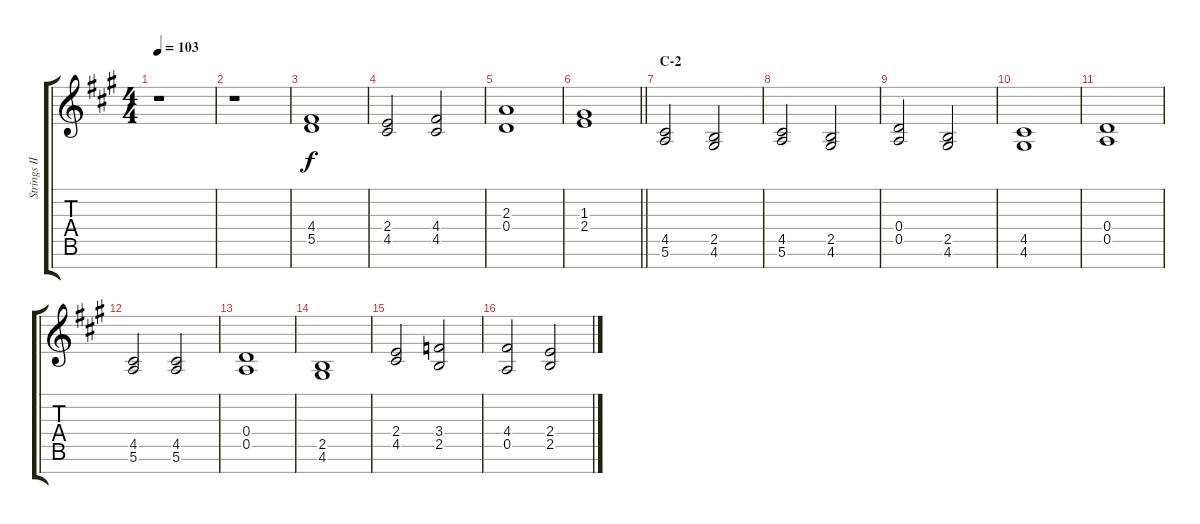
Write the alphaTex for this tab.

\track ("Strings II" "Strings II") {instrument stringensemble1}
\staff {score tabs}
\tuning (E5 B4 G4 D4 A3 E3 B2) {hide}
\ts (4 4)
\tempo 103
\clef g2
\ks a
r.1{dy f} |
r.1 |
(4.4 5.5).1 |
(2.4 4.5).2 (4.4 4.5).2 |
(2.3 0.4).1 |
\barLineRight lightlight
(1.3 2.4).1 |
\section ("" "C-2")
(4.5 5.6).2 (2.5 4.6).2 |
(4.5 5.6).2 (2.5 4.6).2 |
(0.4 0.5).2 (2.5 4.6).2 |
(4.5 4.6).1 |
(0.4 0.5).1 |
(4.5 5.6).2 (4.5 5.6).2 |
(0.4 0.5).1 |
(2.5 4.6).1 |
(2.4 4.5).2 (3.4 2.5).2 |
(4.4 0.5).2 (2.4 2.5).2
